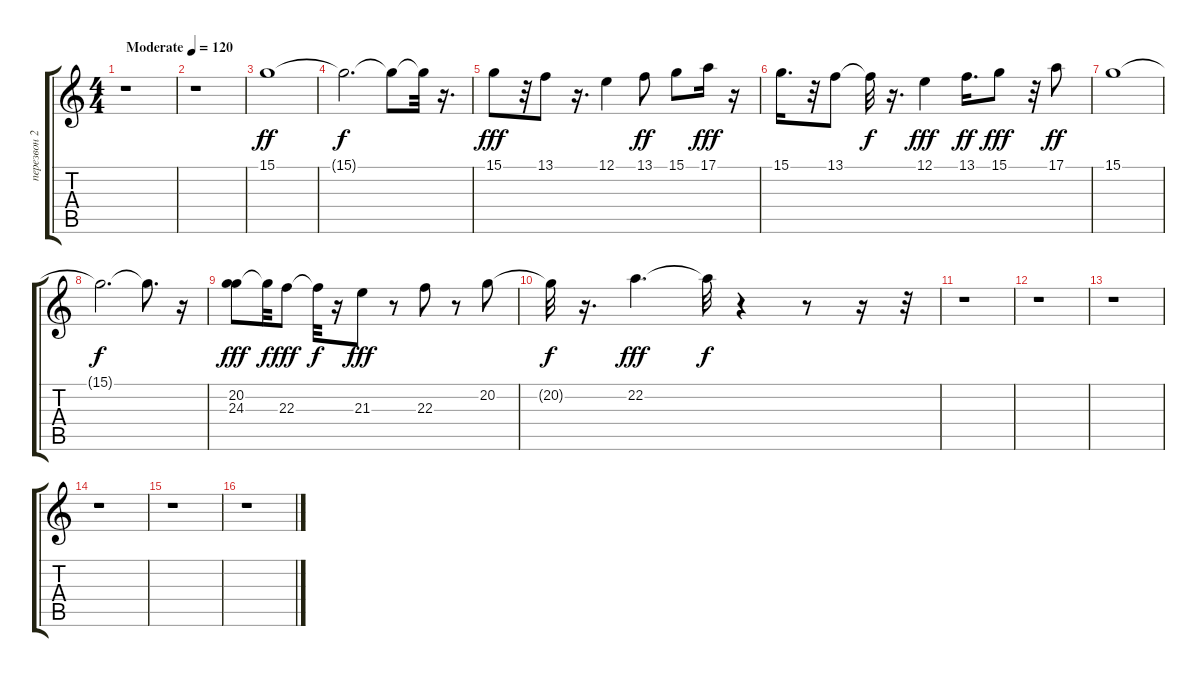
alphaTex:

\track ("перезвон 2" "перезвон 2") {instrument trumpet}
\staff {score tabs}
\tuning (E4 B3 G3 D3 A2 E2) {hide}
\ts (4 4)
\tempo (120 "Moderate")
\clef g2
\ks c
r.1{dy ff instrument trumpet} |
r.1 |
15.1.1{volume 10} |
15.1{t}.2{d dy f} 15.1{t}.8 15.1{t}.32 r.16{d} |
15.1.8{dy fff} r.32 13.1.8 r.16{d} 12.1.4 13.1.8{dy ff} 15.1.8 17.1.16{dy fff} r.16 |
15.1.16{d} r.32 13.1.8 13.1{t}.32{dy f} r.16{d} 12.1.4{dy fff} 13.1.16{d dy ff} 15.1.8{dy fff} r.32 17.1.8{dy ff} |
15.1.1 |
15.1{t}.2{d dy f} 15.1{t}.8{d} r.16 |
(20.2 24.3).8{dy fff} 20.2{t}.32{dy f} 22.3.8{dy fff} 22.3{t}.32{dy f} r.16 21.3.8{dy fff} r.8 22.3.8 r.8 20.2.8 |
20.2{t}.32{dy f} r.16{d} 22.2.4{d dy fff} 22.2{t}.32{dy f} r.4 r.8 r.16 r.32 |
r.1 |
r.1 |
r.1 |
r.1 |
r.1 |
r.1
